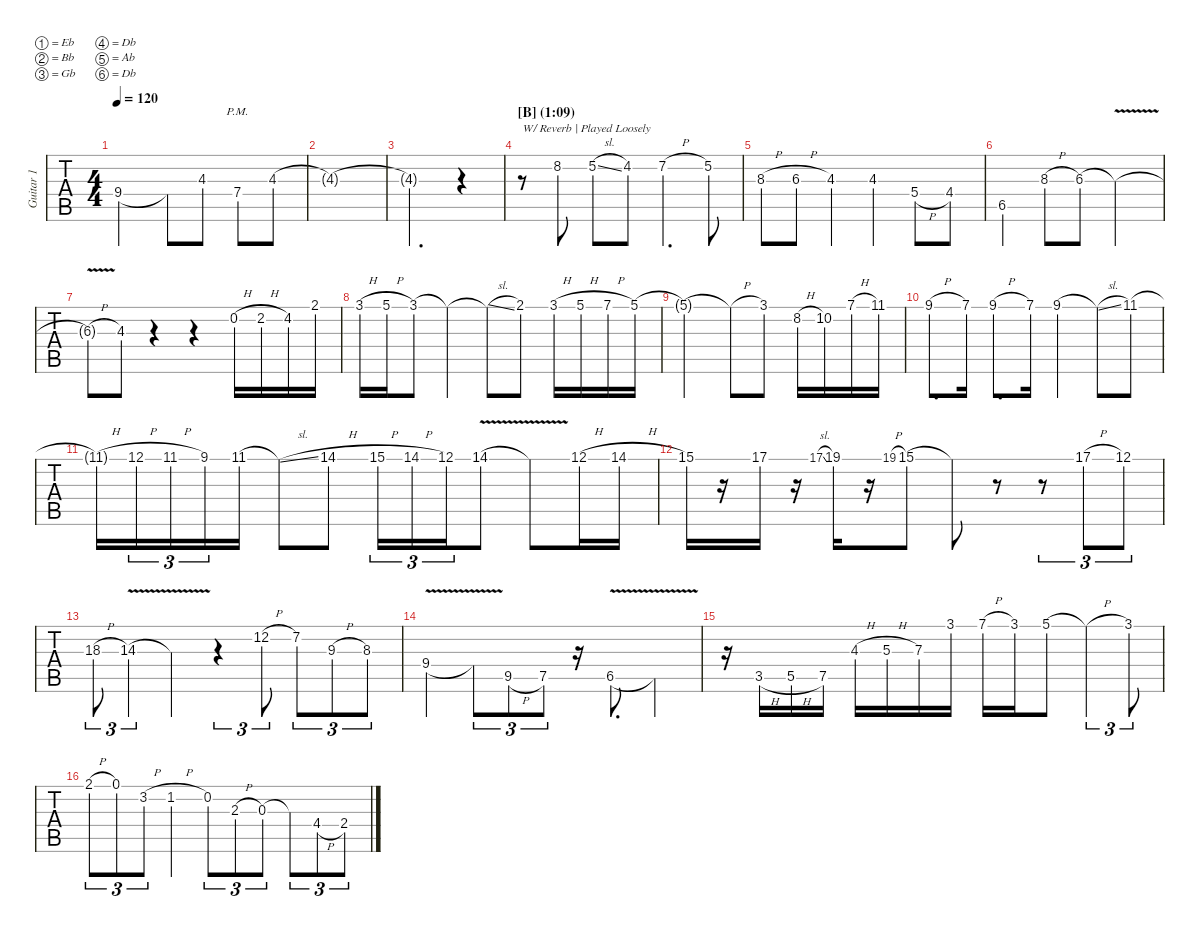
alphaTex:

\defaultSystemsLayout 4
\hideDynamics
\bracketExtendMode nobrackets
\multiTrackTrackNamePolicy allsystems
\firstSystemTrackNameMode fullname
\otherSystemsTrackNameMode fullname
\otherSystemsTrackNameOrientation horizontal
\track ("Guitar 1" "Guitar 1") {instrument overdrivenguitar}
\staff {tabs}
\tuning (Eb4 Bb3 Gb3 Db3 Ab2 Db2)
\ts (4 4)
\scale
1.00795
\tempo 120
\accidentals auto
\clef g2
\ottava regular
\simile none
\ks aminor
9.4{t acc x}.2{dy mf} 9.4{t acc x}.8 4.3{acc x}.8 7.4{pm acc x}.8 4.3{acc x}.8 |
\scale
0.998416 4.3{t acc x}.1 |
\scale
0.993633 4.3{t acc x}.2{d} r.4 |
\section ("B" "(1:09)")
\scale
1.06468 r.8{txt "W/ Reverb | Played Loosely" instrument overdrivenguitar} 8.2{acc x}.8 5.2{sl acc x}.8 4.2{acc #}.8 7.2{h acc #}.4{d} 5.2{acc x}.8 |
\scale
0.978438 8.3{h acc #}.8 6.3{h acc #}.8 4.3{st acc x}.4 4.3{st acc x}.4 5.4{h acc x}.8 4.4{acc #}.8 |
\scale
0.978438 6.5{acc #}.4 8.3{h acc #}.8 6.3{acc #}.8 6.3{v t acc #}.2 |
\scale
0.978438 6.3{v h t acc #}.8 4.3{acc x}.8 r.4 r.4 0.2{h acc x}.16 2.2{h acc #}.16 4.2{acc #}.16 2.1{acc #}.16 |
\scale
1.0051 3.1{h acc x}.16 5.1{h acc x}.16 3.1{acc x}.8 3.1{t acc x}.4 3.1{sl t acc x}.8 2.1{st acc #}.8 3.1{h acc x}.16 5.1{h acc x}.16 7.1{h acc x}.16 5.1{acc x}.16 |
\scale
0.999451 5.1{t acc x}.2 5.1{h t acc x}.8 3.1{st acc x}.8 8.2{h acc x}.16 10.2{acc x}.16 7.1{h acc x}.16 11.1{acc #}.16 |
\scale
0.995453 9.1{h acc #}.8{d} 7.1{acc x}.16 9.1{h acc #}.8{d} 7.1{acc x}.16 9.1{acc #}.4 9.1{sl t acc #}.8 11.1{acc #}.8 |
\scale
1.02178 11.1{h t acc #}.16{beam merge} 12.1{h acc x}.16{tu (3 2)} 11.1{h acc #}.16{tu (3 2)} 9.1{acc #}.16{tu (3 2) beam merge} 11.1{acc #}.16 11.1{sl t acc #}.8 14.1{h acc #}.8{beam split} 15.1{h acc x}.16{tu (3 2)} 14.1{h acc #}.16{tu (3 2)} 12.1{acc x}.16{tu (3 2) beam merge} 14.1{v acc #}.8 14.1{v t acc #}.8 12.1{h acc x}.16 14.1{h acc #}.16 |
\scale
0.978223 15.1{acc x}.16 r.16 17.1{acc x}.16 r.16 17.1{sl acc x}.8{gr onbeat} 19.1{acc x}.16 r.16 19.1{h acc x}.8{gr onbeat} 15.1{acc x}.8 15.1{t acc x}.8 r.8 r.8{tu (3 2)} 17.1{h acc x}.8{tu (3 2)} 12.1{acc x}.8{tu (3 2)} |
\scale
0.978438 18.3{h acc #}.8{tu (3 2)} 14.3{v acc x}.4{tu (3 2)} 14.3{v t acc x}.4 r.4{tu (3 2)} 12.2{h acc x}.8{tu (3 2)} 7.2{acc #}.8{tu (3 2)} 9.3{h acc x}.8{tu (3 2)} 8.3{acc #}.8{tu (3 2)} |
\scale
0.978438 9.4{v acc x}.4 9.4{v t acc x}.8{tu (3 2)} 9.5{h acc #}.8{tu (3 2)} 7.5{acc x}.8{tu (3 2)} r.16 6.5{v acc #}.8{d} 6.5{v t acc #}.4 |
\scale
0.978438 r.16 3.5{h acc #}.16 5.5{h acc x}.16 7.5{acc x}.16 4.3{h acc x}.16 5.3{h acc #}.16 7.3{acc x}.16 3.1{acc x}.16 7.1{h acc x}.16 3.1{acc x}.16 5.1{acc x}.8 5.1{h t acc x}.4{tu (3 2)} 3.1{acc x}.8{tu (3 2)} |
\scale
1.06085 2.1{h acc #}.8{tu (3 2)} 0.1{acc x}.8{tu (3 2)} 3.2{h acc x}.8{tu (3 2)} 1.2{h acc #}.4 0.2{acc x}.8{tu (3 2)} 2.3{h acc x}.8{tu (3 2)} 0.3{acc x}.8{tu (3 2)} 0.3{t acc x}.8{tu (3 2)} 4.4{h acc #}.8{tu (3 2)} 2.4{h acc x}.8{tu (3 2)}
